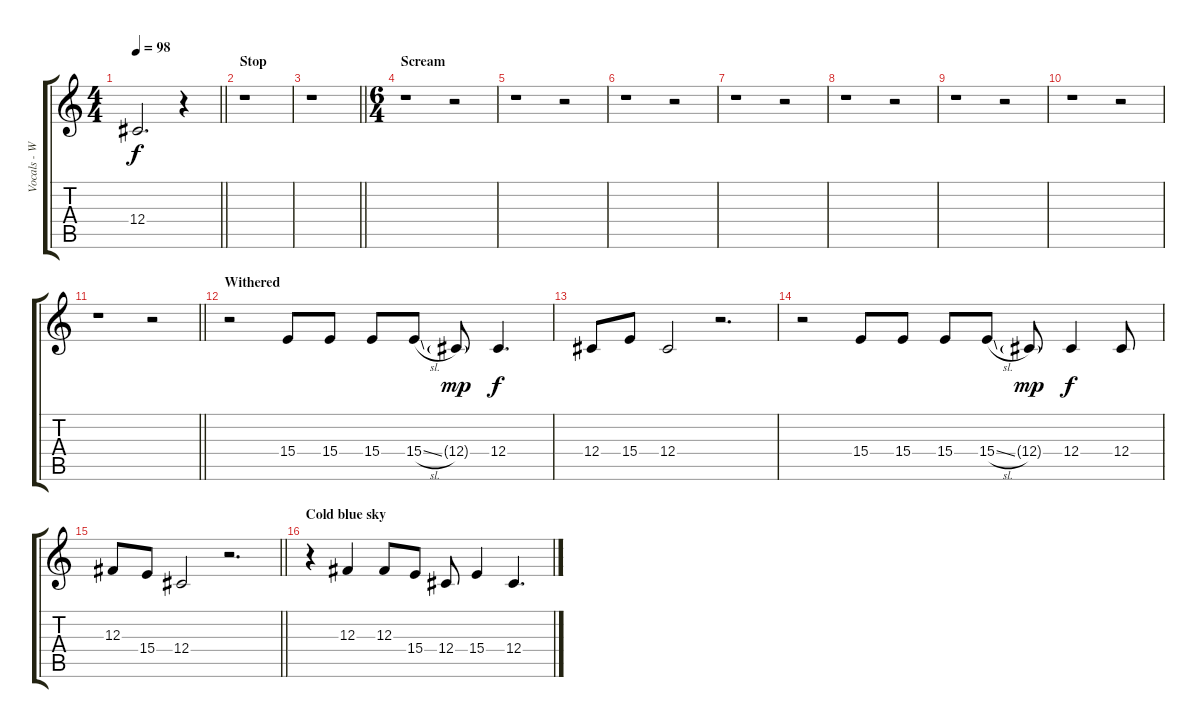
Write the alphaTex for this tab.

\track ("Vocals - William DuVall" "Vocals - W") {instrument altosax}
\staff {score tabs}
\tuning (Eb4 Bb3 Gb3 Db3 Ab2 Db2) {hide}
\ts (4 4)
\tempo 98
\clef g2
\barLineRight lightlight
\ks c
12.4{t}.2{d dy f} r.4 |
\section ("" "Stop")
r.1 |
\barLineRight lightlight
r.1 |
\ts (6 4)
\section ("" "Scream")
r.1 r.2 |
r.1 r.2 |
r.1 r.2 |
r.1 r.2 |
r.1 r.2 |
r.1 r.2 |
r.1 r.2 |
\barLineRight lightlight
r.1 r.2 |
\section ("" "Withered")
r.2 15.4.8 15.4.8 15.4.8 15.4{sl}.8 12.4{g}.8{dy mp} 12.4.4{d dy f} |
12.4.8 15.4.8 12.4.2 r.2{d} |
r.2 15.4.8 15.4.8 15.4.8 15.4{sl}.8 12.4{g}.8{dy mp} 12.4.4{dy f} 12.4.8 |
\barLineRight lightlight
12.3.8 15.4.8 12.4.2 r.2{d} |
\section ("" "Cold blue sky")
r.4 12.3.4 12.3.8 15.4.8 12.4.8 15.4.4 12.4.4{d}
